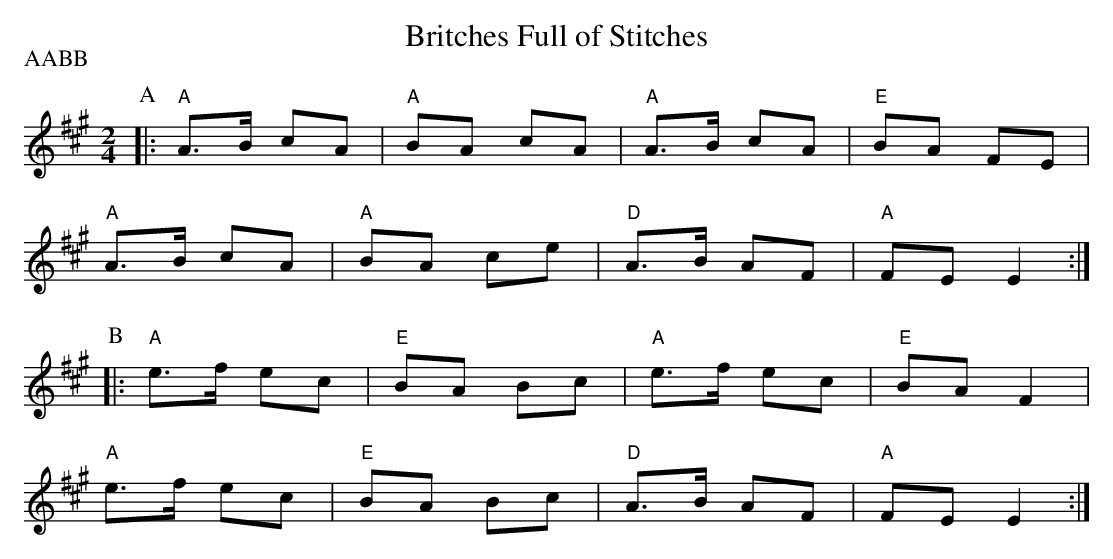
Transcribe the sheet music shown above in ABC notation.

X:1
T:Britches Full of Stitches
P:AABB
M:2/4
L:1/8
K:A
P:A
|:"A"A>B cA|"A"BA cA|"A"A>B cA|"E"BA FE  |
  "A"A>B cA|"A"BA ce|"D"A>B AF|"A"FE E2 :|
P:B
|:"A"e>f ec|"E"BA Bc|"A"e>f ec|"E"BA F2  |
  "A"e>f ec|"E"BA Bc|"D"A>B AF|"A"FE E2 :|
